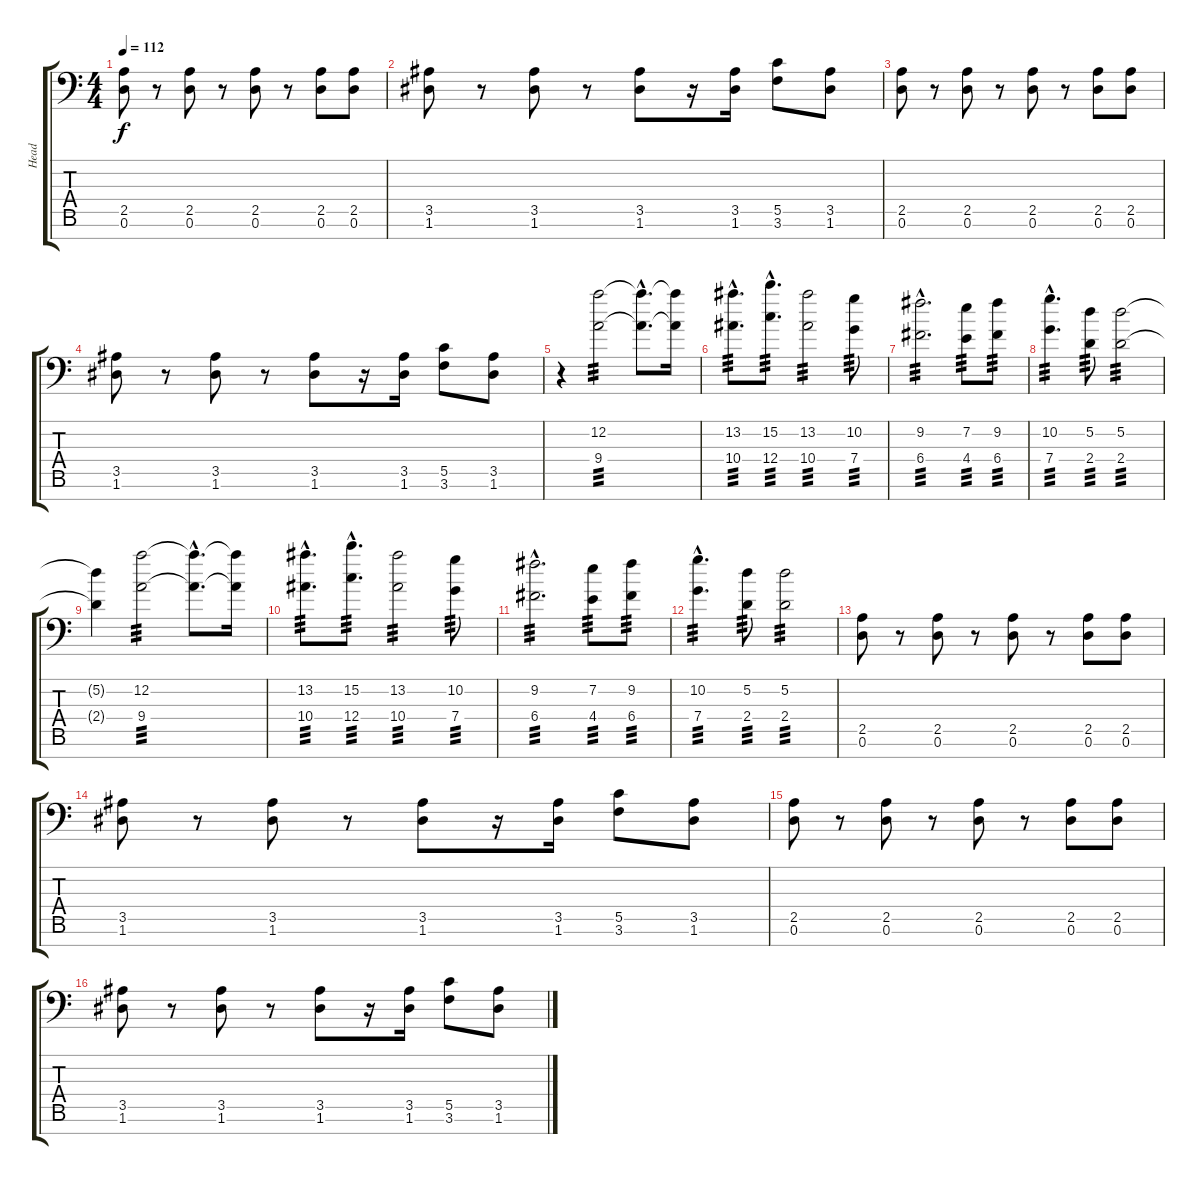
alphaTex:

\track ("Head" "Head") {instrument distortionguitar}
\staff {score tabs}
\tuning (D4 A3 F3 C3 G2 D2 A1) {hide}
\ts (4 4)
\tempo 112
\clef f4
\ks c
(2.5 0.6).8{dy f} r.8 (2.5 0.6).8 r.8 (2.5 0.6).8 r.8 (2.5 0.6).8 (2.5 0.6).8 |
(3.5 1.6).8 r.8 (3.5 1.6).8 r.8 (3.5 1.6).8 r.16 (3.5 1.6).16 (5.5 3.6).8 (3.5 1.6).8 |
(2.5 0.6).8 r.8 (2.5 0.6).8 r.8 (2.5 0.6).8 r.8 (2.5 0.6).8 (2.5 0.6).8 |
(3.5 1.6).8 r.8 (3.5 1.6).8 r.8 (3.5 1.6).8 r.16 (3.5 1.6).16 (5.5 3.6).8 (3.5 1.6).8 |
r.4 (12.2 9.4).2{tp 3} (12.2{hac t} 9.4{hac t}).8{d} (12.2{t} 9.4{t}).16 |
(13.2{hac} 10.4{hac}).8{d tp 3} (15.2{hac} 12.4{hac}).8{d tp 3} (13.2 10.4).2{tp 3} (10.2 7.4).8{tp 3} |
(9.2{hac} 6.4{hac}).2{d tp 3} (7.2 4.4).8{tp 3} (9.2 6.4).8{tp 3} |
(10.2{hac} 7.4{hac}).4{d tp 3} (5.2 2.4).8{tp 3} (5.2 2.4).2{tp 3} |
(5.2{t} 2.4{t}).4 (12.2 9.4).2{tp 3} (12.2{hac t} 9.4{hac t}).8{d} (12.2{t} 9.4{t}).16 |
(13.2{hac} 10.4{hac}).8{d tp 3} (15.2{hac} 12.4{hac}).8{d tp 3} (13.2 10.4).2{tp 3} (10.2 7.4).8{tp 3} |
(9.2{hac} 6.4{hac}).2{d tp 3} (7.2 4.4).8{tp 3} (9.2 6.4).8{tp 3} |
(10.2{hac} 7.4{hac}).4{d tp 3} (5.2 2.4).8{tp 3} (5.2 2.4).2{tp 3} |
(2.5 0.6).8 r.8 (2.5 0.6).8 r.8 (2.5 0.6).8 r.8 (2.5 0.6).8 (2.5 0.6).8 |
(3.5 1.6).8 r.8 (3.5 1.6).8 r.8 (3.5 1.6).8 r.16 (3.5 1.6).16 (5.5 3.6).8 (3.5 1.6).8 |
(2.5 0.6).8 r.8 (2.5 0.6).8 r.8 (2.5 0.6).8 r.8 (2.5 0.6).8 (2.5 0.6).8 |
(3.5 1.6).8 r.8 (3.5 1.6).8 r.8 (3.5 1.6).8 r.16 (3.5 1.6).16 (5.5 3.6).8 (3.5 1.6).8
